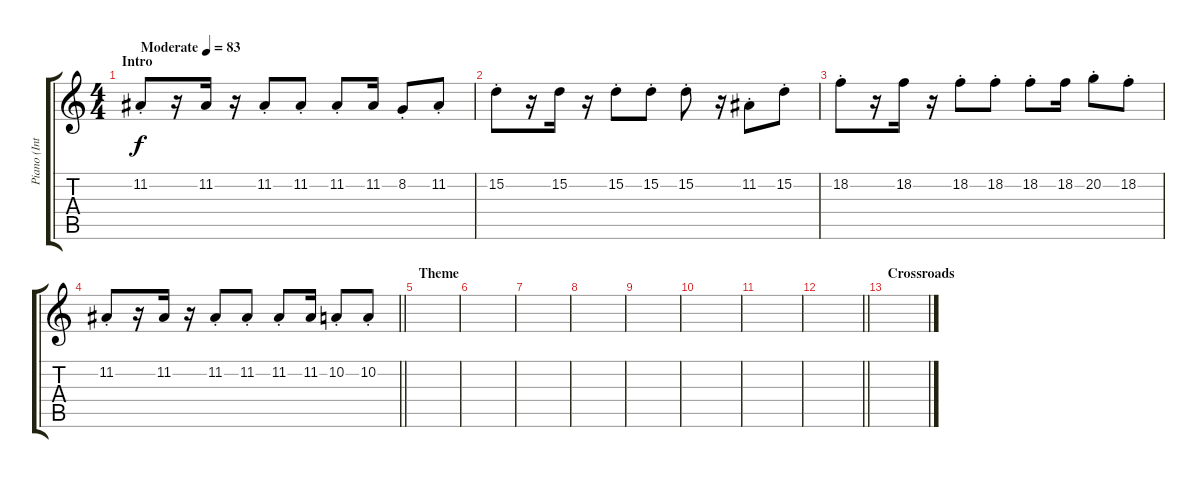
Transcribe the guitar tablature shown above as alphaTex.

\track ("Piano (Intro)" "Piano (Int") {instrument acousticgrandpiano}
\staff {score tabs}
\tuning (E4 B3 G3 D3 A2 E2) {hide}
\ts (4 4)
\section ("" "Intro")
\tempo (83 "Moderate")
\clef g2
\ks c
11.2{st}.8{dy f instrument acousticgrandpiano} r.16 11.2.16 r.16 11.2{st}.8 11.2{st}.8 11.2{st}.8 11.2.16 8.2{st}.8 11.2{st}.8 |
15.2{st}.8 r.16 15.2.16 r.16 15.2{st}.8 15.2{st}.8 15.2{st}.8 r.16 11.2{st}.8 15.2{st}.8 |
18.2{st}.8 r.16 18.2.16 r.16 18.2{st}.8 18.2{st}.8 18.2{st}.8 18.2.16 20.2{st}.8 18.2{st}.8 |
\barLineRight lightlight
11.2{st}.8 r.16 11.2.16 r.16 11.2{st}.8 11.2{st}.8 11.2{st}.8 11.2.16 10.2{st}.8 10.2{st}.8 |
\section ("" "Theme")
|
|
|
|
|
|
|
\barLineRight lightlight
|
\section ("" "Crossroads")
